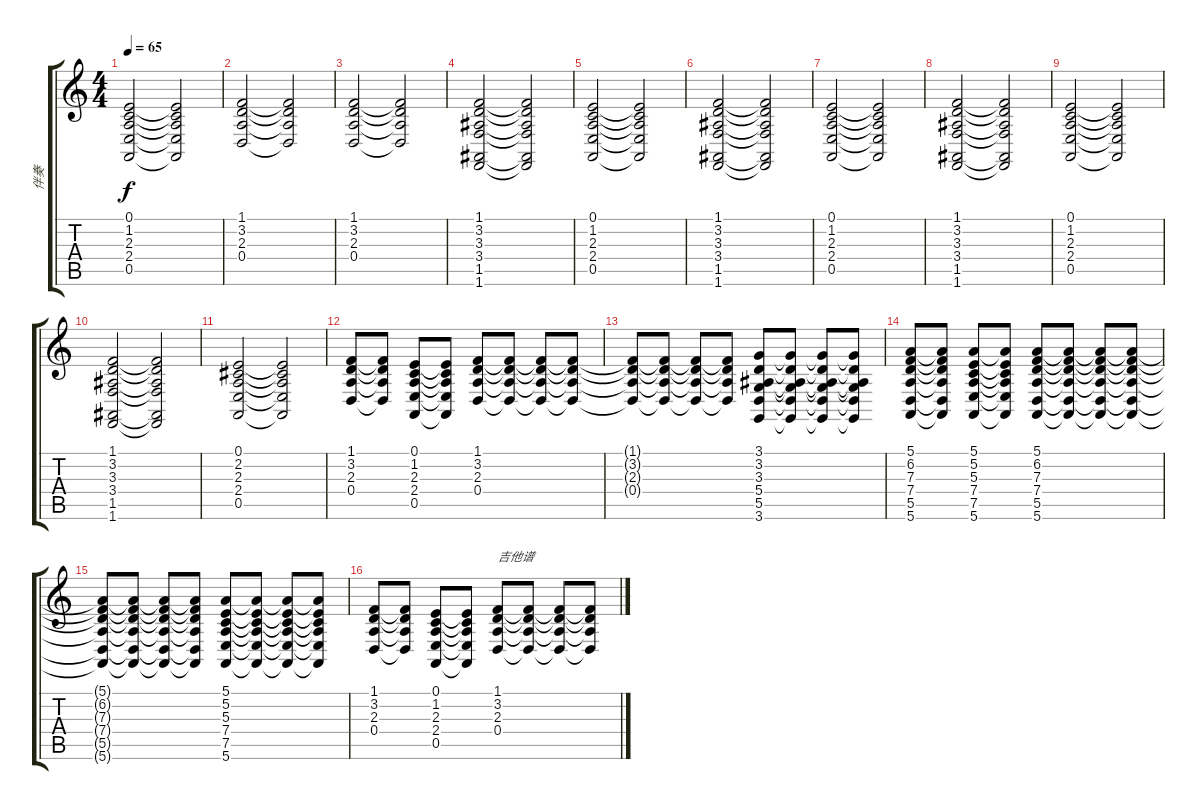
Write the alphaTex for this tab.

\track ("伴奏" "伴奏") {instrument synthstrings1}
\staff {score tabs}
\tuning (E4 B3 G3 D3 A2 E2) {hide}
\ts (4 4)
\tempo 65
\clef g2
\ks c
(0.1 1.2 2.3 2.4 0.5).2{dy f} (0.1{t} 1.2{t} 2.3{t} 2.4{t} 0.5{t}).2 |
(1.1 3.2 2.3 0.4).2 (1.1{t} 3.2{t} 2.3{t} 0.4{t}).2 |
(1.1 3.2 2.3 0.4).2 (1.1{t} 3.2{t} 2.3{t} 0.4{t}).2 |
(1.1 3.2 3.3 3.4 1.5 1.6).2 (1.1{t} 3.2{t} 3.3{t} 3.4{t} 1.5{t} 1.6{t}).2 |
(0.1 1.2 2.3 2.4 0.5).2 (0.1{t} 1.2{t} 2.3{t} 2.4{t} 0.5{t}).2 |
(1.1 3.2 3.3 3.4 1.5 1.6).2 (1.1{t} 3.2{t} 3.3{t} 3.4{t} 1.5{t} 1.6{t}).2 |
(0.1 1.2 2.3 2.4 0.5).2 (0.1{t} 1.2{t} 2.3{t} 2.4{t} 0.5{t}).2 |
(1.1 3.2 3.3 3.4 1.5 1.6).2 (1.1{t} 3.2{t} 3.3{t} 3.4{t} 1.5{t} 1.6{t}).2 |
(0.1 1.2 2.3 2.4 0.5).2 (0.1{t} 1.2{t} 2.3{t} 2.4{t} 0.5{t}).2 |
(1.1 3.2 3.3 3.4 1.5 1.6).2 (1.1{t} 3.2{t} 3.3{t} 3.4{t} 1.5{t} 1.6{t}).2 |
(0.1 2.2 2.3 2.4 0.5).2 (0.1{t} 2.2{t} 2.3{t} 2.4{t} 0.5{t}).2 |
(1.1 3.2 2.3 0.4).8 (1.1{t} 3.2{t} 2.3{t} 0.4{t}).8 (0.1 1.2 2.3 2.4 0.5).8 (0.1{t} 1.2{t} 2.3{t} 2.4{t} 0.5{t}).8 (1.1 3.2 2.3 0.4).8 (1.1{t} 3.2{t} 2.3{t} 0.4{t}).8 (1.1{t} 3.2{t} 2.3{t} 0.4{t}).8 (1.1{t} 3.2{t} 2.3{t} 0.4{t}).8 |
(1.1{t} 3.2{t} 2.3{t} 0.4{t}).8 (1.1{t} 3.2{t} 2.3{t} 0.4{t}).8 (1.1{t} 3.2{t} 2.3{t} 0.4{t}).8 (1.1{t} 3.2{t} 2.3{t} 0.4{t}).8 (3.1 3.2 3.3 5.4 5.5 3.6).8 (3.1{t} 3.2{t} 3.3{t} 5.4{t} 5.5{t} 3.6{t}).8 (3.1{t} 3.2{t} 3.3{t} 5.4{t} 5.5{t} 3.6{t}).8 (3.1{t} 3.2{t} 3.3{t} 5.4{t} 5.5{t} 3.6{t}).8 |
(5.1 6.2 7.3 7.4 5.5 5.6).8 (5.1{t} 6.2{t} 7.3{t} 7.4{t} 5.5{t} 5.6{t}).8 (5.1 5.2 5.3 7.4 7.5 5.6).8 (5.1{t} 5.2{t} 5.3{t} 7.4{t} 7.5{t} 5.6{t}).8 (5.1 6.2 7.3 7.4 5.5 5.6).8 (5.1{t} 6.2{t} 7.3{t} 7.4{t} 5.5{t} 5.6{t}).8 (5.1{t} 6.2{t} 7.3{t} 7.4{t} 5.5{t} 5.6{t}).8 (5.1{t} 6.2{t} 7.3{t} 7.4{t} 5.5{t} 5.6{t}).8 |
(5.1{t} 6.2{t} 7.3{t} 7.4{t} 5.5{t} 5.6{t}).8 (5.1{t} 6.2{t} 7.3{t} 7.4{t} 5.5{t} 5.6{t}).8 (5.1{t} 6.2{t} 7.3{t} 7.4{t} 5.5{t} 5.6{t}).8 (5.1{t} 6.2{t} 7.3{t} 7.4{t} 5.5{t} 5.6{t}).8 (5.1 5.2 5.3 7.4 7.5 5.6).8 (5.1{t} 5.2{t} 5.3{t} 7.4{t} 7.5{t} 5.6{t}).8 (5.1{t} 5.2{t} 5.3{t} 7.4{t} 7.5{t} 5.6{t}).8 (5.1{t} 5.2{t} 5.3{t} 7.4{t} 7.5{t} 5.6{t}).8 |
(1.1 3.2 2.3 0.4).8 (1.1{t} 3.2{t} 2.3{t} 0.4{t}).8 (0.1 1.2 2.3 2.4 0.5).8 (0.1{t} 1.2{t} 2.3{t} 2.4{t} 0.5{t}).8 (1.1 3.2 2.3 0.4).8{txt "吉他谱"} (1.1{t} 3.2{t} 2.3{t} 0.4{t}).8 (1.1{t} 3.2{t} 2.3{t} 0.4{t}).8 (1.1{t} 3.2{t} 2.3{t} 0.4{t}).8
